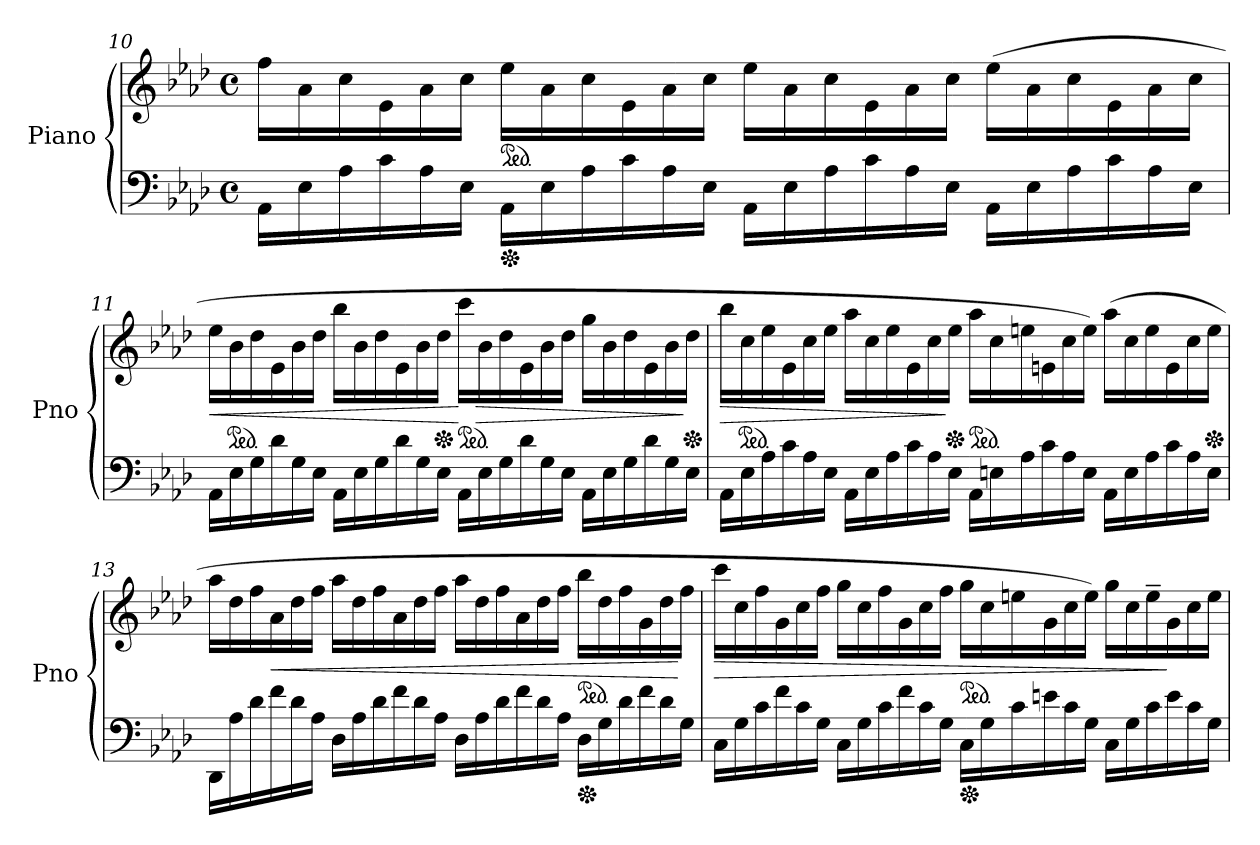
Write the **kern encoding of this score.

**kern	**kern	**dynam
*part1	*part1	*part1
*staff2	*staff1	*staff1/2
*I"Piano	*	*
*I'Pno	*	*
*clefF4	*clefG2	*
*k[b-e-a-d-]	*k[b-e-a-d-]	*
*A-:	*A-:	*
*M4/4	*M4/4	*
*met(c)	*met(c)	*
*Xtuplet	*Xtuplet	*
=10	=10	=10
24AA-\LL	24ff\LL	.
24E-\	24a-\	.
24A-\	24cc\	.
24c\	24e-\	.
24A-\	24a-\	.
24E-\JJ	24cc\JJ	.
*Xped	*	*
*	*ped	*
24AA-\LL	24ee-\LL	.
24E-\	24a-\	.
24A-\	24cc\	.
24c\	24e-\	.
24A-\	24a-\	.
24E-\JJ	24cc\JJ	.
24AA-\LL	24ee-\LL	.
24E-\	24a-\	.
24A-\	24cc\	.
24c\	24e-\	.
24A-\	24a-\	.
24E-\JJ	24cc\JJ	.
24AA-\LL	(24ee-\LL	.
24E-\	24a-\	.
24A-\	24cc\	.
24c\	24e-\	.
24A-\	24a-\	.
24E-\JJ	24cc\JJ	.
!!LO:PB:g=z
=11	=11	=11
!	!	!LO:HP:b
24AA-\LL	24ee-\LL	<
*	*ped	*
24E-\	24b-\	.
24G\	24dd-\	.
24d-\	24e-\	.
24G\	24b-\	.
24E-\JJ	24dd-\JJ	.
24AA-\LL	24bb-\LL	.
24E-\	24b-\	.
24G\	24dd-\	.
24d-\	24e-\	.
24G\	24b-\	.
*	*Xped	*
24E-\JJ	24dd-\JJ	.
*	*ped	*
24AA-\LL	24ccc\LL	[
!	!	!LO:HP:b
24E-\	24b-\	>
24G\	24dd-\	.
24d-\	24e-\	.
24G\	24b-\	.
24E-\JJ	24dd-\JJ	.
24AA-\LL	24gg\LL	.
24E-\	24b-\	.
24G\	24dd-\	.
24d-\	24e-\	.
24G\	24b-\	.
*	*Xped	*
24E-\JJ	24dd-\JJ	]
=12	=12	=12
!	!	!LO:HP:b
24AA-\LL	24bb-\LL	>
*	*ped	*
24E-\	24cc\	.
24A-\	24ee-\	.
24c\	24e-\	.
24A-\	24cc\	.
24E-\JJ	24ee-\JJ	.
24AA-\LL	24aa-\LL	.
24E-\	24cc\	.
24A-\	24ee-\	.
24c\	24e-\	.
24A-\	24cc\	.
*	*Xped	*
24E-\JJ	24ee-\JJ	]
*	*ped	*
24AA-\LL	24aa-\LL	.
24En\	24cc\	.
24A-\	24een\	.
24c\	24en\	.
24A-\	24cc\	.
24E\JJ	24ee\JJ)	.
24AA-\LL	(24aa-\LL	.
24E\	24cc\	.
24A-\	24ee\	.
24c\	24e\	.
24A-\	24cc\	.
*	*Xped	*
24E\JJ	24ee\JJ	.
!!LO:LB:g=z
=13	=13	=13
24DD-/LL	24aa-\LL	.
24A-\	24dd-\	.
24d-\	24ff\	.
!	!	!LO:HP:b
24f\	24a-\	<
24d-\	24dd-\	.
24A-\JJ	24ff\JJ	.
24D-\LL	24aa-\LL	.
24A-\	24dd-\	.
24d-\	24ff\	.
24f\	24a-\	.
24d-\	24dd-\	.
24A-\JJ	24ff\JJ	.
24D-\LL	24aa-\LL	.
24A-\	24dd-\	.
24d-\	24ff\	.
24f\	24a-\	.
24d-\	24dd-\	.
24A-\JJ	24ff\JJ	.
*Xped	*	*
*	*ped	*
24D-\LL	24bb-\LL	.
24G\	24dd-\	.
24d-\	24ff\	.
24f\	24g\	.
24d-\	24dd-\	.
24G\JJ	24ff\JJ	[
=14	=14	=14
!	!	!LO:HP:b
24C\LL	24ccc\LL	>
24G\	24cc\	.
24c\	24ff\	.
24f\	24g\	.
24c\	24cc\	.
24G\JJ	24ff\JJ	.
24C\LL	24gg\LL	.
24G\	24cc\	.
24c\	24ff\	.
24f\	24g\	.
24c\	24cc\	.
24G\JJ	24ff\JJ	.
*Xped	*	*
*	*ped	*
24C\LL	24gg\LL	.
24G\	24cc\	.
24c\	24een\	.
24en\	24g\	.
24c\	24cc\	.
24G\JJ	24ee\JJ)	.
24C\LL	24gg\LL	.
24G\	24cc\	.
24c\	24ee~\	.
24e\	24g\	]
24c\	24cc\	.
24G\JJ	24ee\JJ	.
=	=	=
*-	*-	*-
